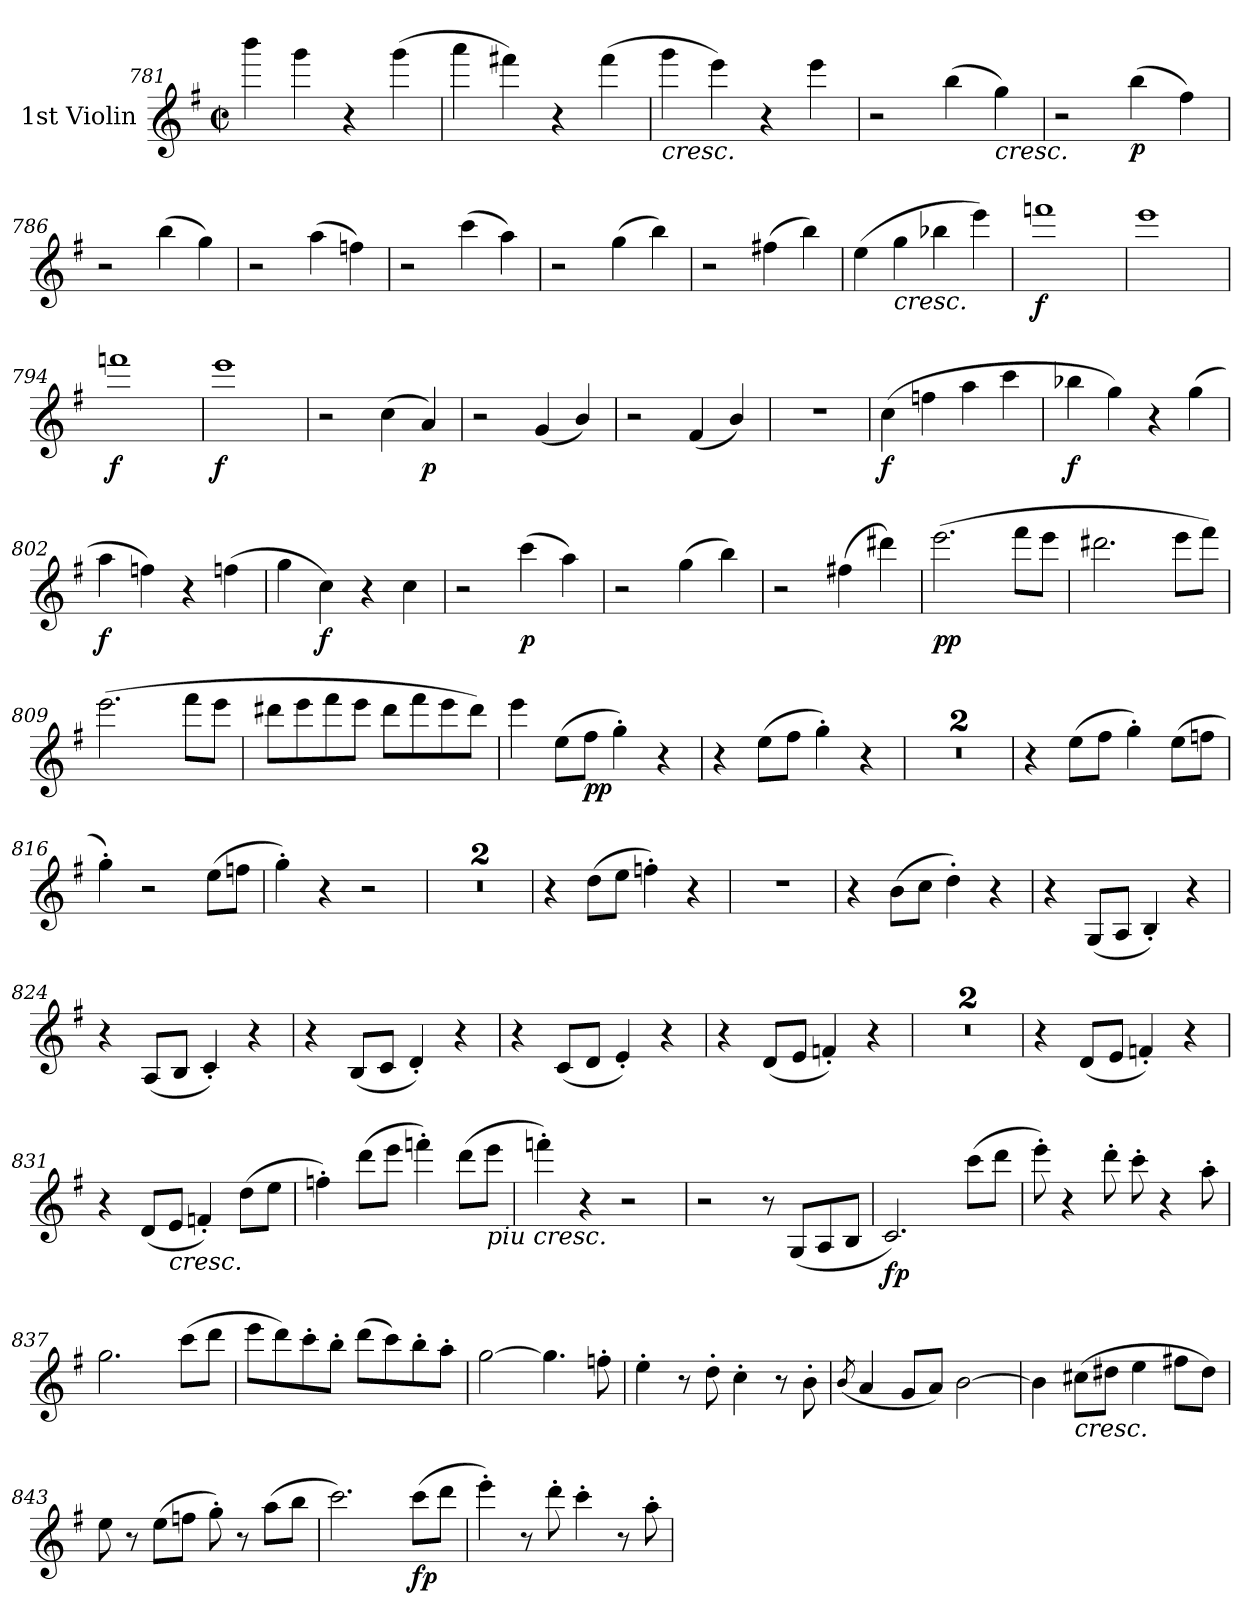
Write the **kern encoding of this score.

**kern	**dynam
*part1	*part1
*staff1	*staff1
*I"1st Violin	*
*I'Vln	*
*clefG2	*
*k[f#]	*
*e:	*
*M2/2	*
*met(c|)	*
=781	=781
4bbb\	.
4ggg\	.
4r	.
(4ggg\	.
=782	=782
4aaa\	.
4fff#X\)	.
4r	.
(4fff#\	.
=783	=783
!LO:TX:b:i:t=cresc.	!
4ggg\	.
4eee\)	.
4r	.
4eee\	.
=784	=784
2r	.
(4bb\	.
!LO:TX:b:i:t=cresc.	!
4gg\)	.
!!LO:LB:g=z
=785	=785
2r	.
!	!LO:DY:b
(4bb\	p
4ff#\)	.
=786	=786
2r	.
(4bb\	.
4gg\)	.
=787	=787
2r	.
(4aa\	.
4ffn\)	.
=788	=788
2r	.
(4ccc\	.
4aa\)	.
=789	=789
2r	.
(4gg\	.
4bb\)	.
=790	=790
2r	.
(4ff#X\	.
4bb\)	.
=791	=791
(4ee\	.
!LO:TX:b:i:t=cresc.	!
4gg\	.
4bb-X\	.
4eee\)	.
=792	=792
!	!LO:DY:b
1fffn	f
=793	=793
1eee	.
=794	=794
!	!LO:DY:b
1fffn	f
=795	=795
!	!LO:DY:b
1eee	f
=796	=796
2r	.
(4cc\	.
!	!LO:DY:b
4a/)	p
!!LO:LB:g=z
=797	=797
2r	.
(<4g/	.
4b/)	.
=798	=798
2r	.
(<4f#/	.
4b/)	.
=799	=799
1r	.
=800	=800
!	!LO:DY:b
(4cc\	f
4ffn\	.
4aa\	.
4ccc\	.
=801	=801
!	!LO:DY:b
4bb-X\	f
4gg\)	.
4r	.
(4gg\	.
=802	=802
!	!LO:DY:b
4aa\	f
4ffn\)	.
4r	.
(4ffn\	.
=803	=803
4gg\	.
!	!LO:DY:b
4cc\)	f
4r	.
4cc\	.
=804	=804
2r	.
!	!LO:DY:b
(4ccc\	p
4aa\)	.
=805	=805
2r	.
(4gg\	.
4bb\)	.
=806	=806
2r	.
(4ff#X\	.
4ddd#X\)	.
=807	=807
!	!LO:DY:b
(2.eee\	pp
8fff#\L	.
8eee\J	.
!!LO:LB:g=z
=808	=808
2.ddd#X\	.
8eee\L	.
8fff#\J)	.
=809	=809
(2.eee\	.
8fff#\L	.
8eee\J	.
=810	=810
8ddd#X\L	.
8eee\	.
8fff#\	.
8eee\J	.
8ddd#\L	.
8fff#\	.
8eee\	.
8ddd#\J)	.
=811	=811
4eee\	.
(8ee\L	.
!	!LO:DY:b
8ff#\J	pp
4gg'\)	.
4r	.
=812	=812
4r	.
(8ee\L	.
8ff#\J	.
4gg'\)	.
4r	.
=813	=813
1r	.
=814	=814
1r	.
=815	=815
4r	.
(8ee\L	.
8ff#\J	.
4gg'\)	.
(8ee\L	.
8ffn\J	.
=816	=816
4gg'\)	.
2r	.
(8ee\L	.
8ffn\J	.
!!LO:LB:g=z
=817	=817
4gg'\)	.
4r	.
2r	.
=818	=818
1r	.
=819	=819
1r	.
=820	=820
4r	.
(8dd\L	.
8ee\J	.
4ffn'\)	.
4r	.
=821	=821
1r	.
=822	=822
4r	.
(8b\L	.
8cc\J	.
4dd'\)	.
4r	.
=823	=823
4r	.
(8G/L	.
8A/J	.
4B'/)	.
4r	.
=824	=824
4r	.
(8A/L	.
8B/J	.
4c'/)	.
4r	.
=825	=825
4r	.
(8B/L	.
8c/J	.
4d'/)	.
4r	.
=826	=826
4r	.
(8c/L	.
8d/J	.
4e'/)	.
4r	.
!!LO:LB:g=z
=827	=827
4r	.
(8d/L	.
8e/J	.
4fn'/)	.
4r	.
=828	=828
1r	.
=829	=829
1r	.
=830	=830
4r	.
(8d/L	.
8e/J	.
4fn'/)	.
4r	.
=831	=831
4r	.
(8d/L	.
!LO:TX:b:i:t=cresc.	!
8e/J	.
4fn'/)	.
(8dd\L	.
8ee\J	.
=832	=832
4ffn'\)	.
(8ddd\L	.
8eee\J	.
4fffn'\)	.
(8ddd\L	.
!LO:TX:b:i:t=piu cresc.	!
8eee\J	.
=833	=833
4fffn'\)	.
4r	.
2r	.
=834	=834
2r	.
8r	.
(8G/L	.
8A/	.
8B/J	.
=835	=835
!	!LO:DY:b
2.c/)	fp
(8ccc\L	.
8ddd\J	.
!!LO:LB:g=z
=836	=836
8eee'\)	.
4r	.
8ddd'\	.
8ccc'\	.
4r	.
8aa'\	.
=837	=837
2.gg\	.
(8ccc\L	.
8ddd\J	.
=838	=838
8eee\L	.
8ddd\)	.
8ccc'\	.
8bb'\J	.
(8ddd\L	.
8ccc\)	.
8bb'\	.
8aa'\J	.
=839	=839
[2gg\	.
4.gg\]	.
8ffn'\	.
=840	=840
4ee'\	.
8r	.
8dd'\	.
4cc'\	.
8r	.
8b'\	.
=841	=841
(8qb/	.
4a/	.
8g/L	.
8a/J)	.
[2b\	.
=842	=842
4b\]	.
!LO:TX:b:i:t=cresc.	!
(8cc#X\L	.
8dd#X\J	.
4ee\	.
8ff#X\L	.
8dd#\J)	.
!!LO:LB:g=z
=843	=843
8ee\	.
8r	.
(8ee\L	.
8ffn\J	.
8gg'\)	.
8r	.
(8aa\L	.
8bb\J	.
=844	=844
2.ccc\)	.
!	!LO:DY:b
(8ccc\L	fp
8ddd\J	.
=845	=845
4eee'\)	.
8r	.
8ddd'\	.
4ccc'\	.
8r	.
8aa'\	.
=	=
*-	*-
